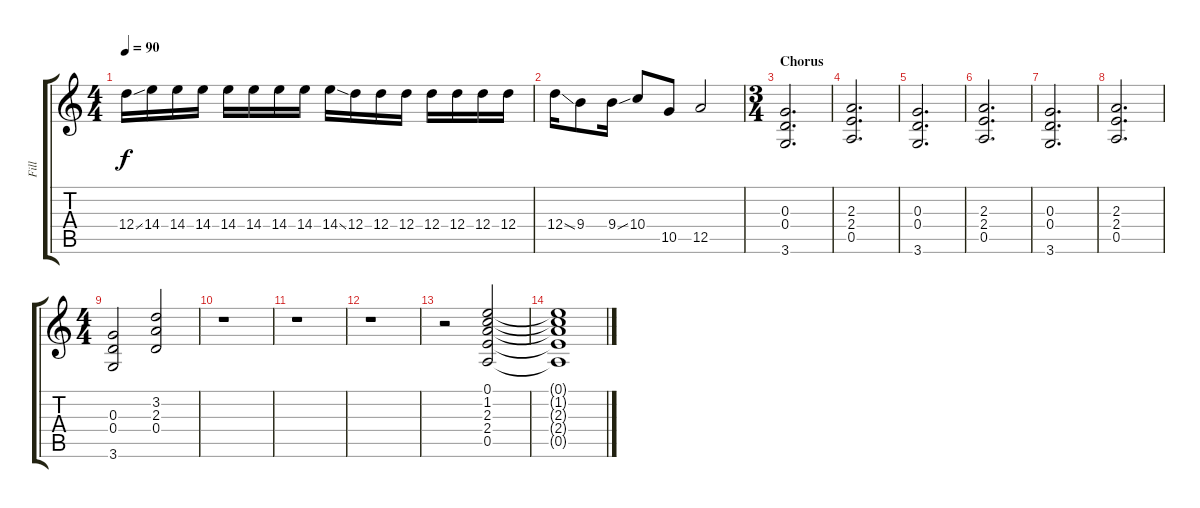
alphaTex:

\track ("Fill" "Fill") {instrument acousticguitarnylon}
\staff {score tabs}
\tuning (E4 B3 G3 D3 A2 E2) {hide}
\ts (4 4)
\tempo 90
\clef g2
\ks c
12.4{ss}.16{dy f} 14.4.16 14.4.16 14.4.16 14.4.16 14.4.16 14.4.16 14.4.16 14.4{ss}.16 12.4.16 12.4.16 12.4.16 12.4.16 12.4.16 12.4.16 12.4.16 |
12.4{ss}.16 9.4.8 9.4{ss}.16 10.4.8 10.5.8 12.5.2 |
\ts (3 4)
\section ("" "Chorus")
(0.3 0.4 3.6).2{d} |
(2.3 2.4 0.5).2{d} |
(0.3 0.4 3.6).2{d} |
(2.3 2.4 0.5).2{d} |
(0.3 0.4 3.6).2{d} |
(2.3 2.4 0.5).2{d} |
\ts (4 4)
(0.3 0.4 3.6).2 (3.2 2.3 0.4).2 |
r.1 |
r.1 |
r.1 |
r.2 (0.1 1.2 2.3 2.4 0.5).2 |
(0.1{t} 1.2{t} 2.3{t} 2.4{t} 0.5{t}).1
